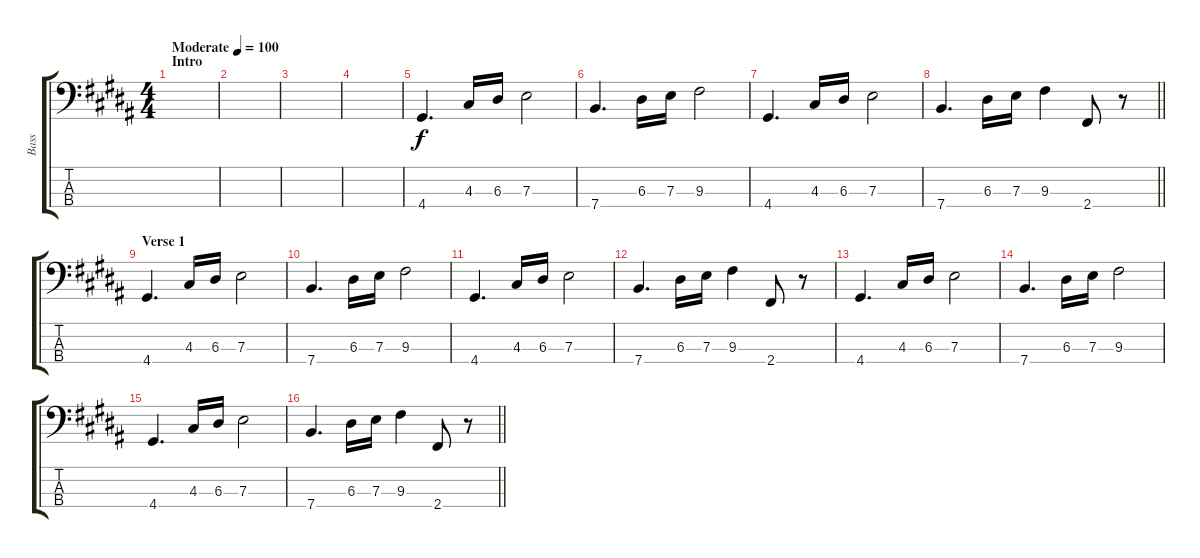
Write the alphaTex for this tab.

\track ("Bass" "Bass") {instrument electricbassfinger}
\staff {score tabs}
\tuning (G2 D2 A1 E1) {hide}
\ts (4 4)
\section ("" "Intro")
\tempo (100 "Moderate")
\clef f4
\ks b
|
|
|
|
4.4.4{d} 4.3.16 6.3.16 7.3.2 |
7.4.4{d} 6.3.16 7.3.16 9.3.2 |
4.4.4{d} 4.3.16 6.3.16 7.3.2 |
\barLineRight lightlight
7.4.4{d} 6.3.16 7.3.16 9.3.4 2.4.8 r.8 |
\section ("" "Verse 1")
4.4.4{d} 4.3.16 6.3.16 7.3.2 |
7.4.4{d} 6.3.16 7.3.16 9.3.2 |
4.4.4{d} 4.3.16 6.3.16 7.3.2 |
7.4.4{d} 6.3.16 7.3.16 9.3.4 2.4.8 r.8 |
4.4.4{d} 4.3.16 6.3.16 7.3.2 |
7.4.4{d} 6.3.16 7.3.16 9.3.2 |
4.4.4{d} 4.3.16 6.3.16 7.3.2 |
\barLineRight lightlight
7.4.4{d} 6.3.16 7.3.16 9.3.4 2.4.8 r.8
